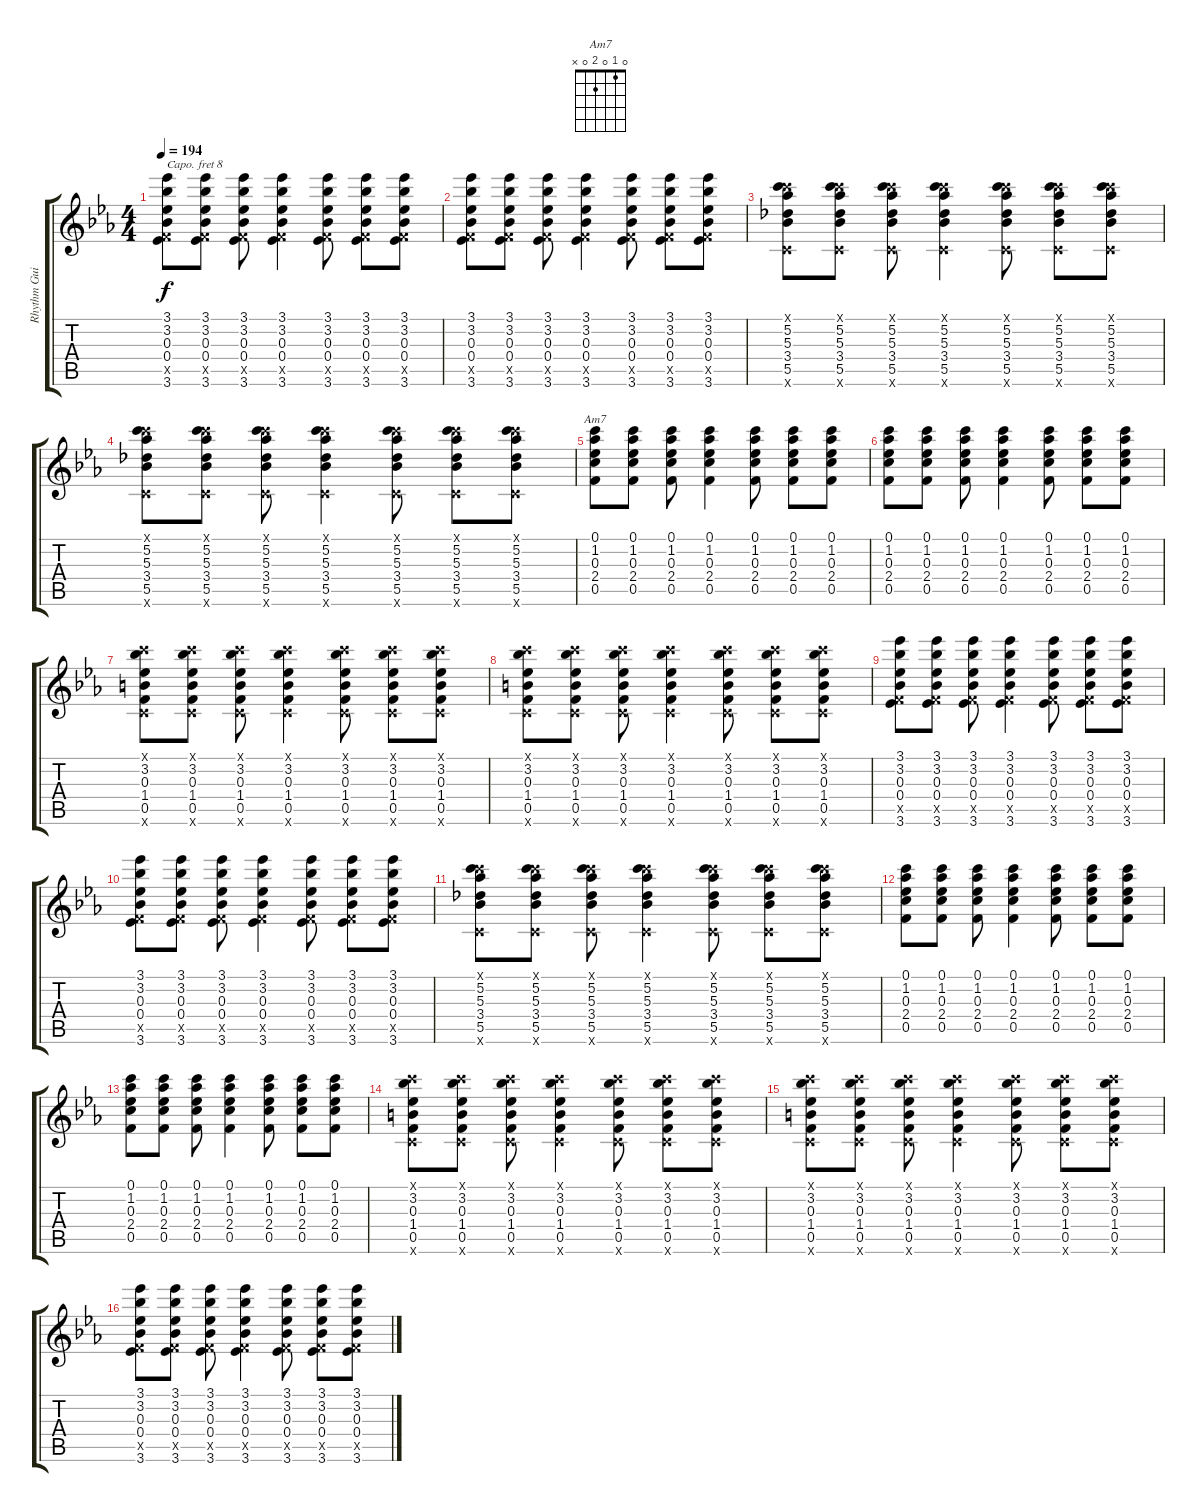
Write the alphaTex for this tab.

\track ("Rhythm Guitar" "Rhythm Gui") {instrument acousticguitarsteel}
\staff {score tabs}
\capo 8
\tuning (E4 B3 G3 D3 A2 E2) {hide}
\chord ("Am7" 0 1 0 2 0 x)
\ts (4 4)
\tempo 194
\clef g2
\ks eb
(3.1 3.2 0.3 0.4 0.5{x} 3.6).8{dy f} (3.1 3.2 0.3 0.4 0.5{x} 3.6).8 (3.1 3.2 0.3 0.4 0.5{x} 3.6).8 (3.1 3.2 0.3 0.4 0.5{x} 3.6).4 (3.1 3.2 0.3 0.4 0.5{x} 3.6).8 (3.1 3.2 0.3 0.4 0.5{x} 3.6).8 (3.1 3.2 0.3 0.4 0.5{x} 3.6).8 |
(3.1 3.2 0.3 0.4 0.5{x} 3.6).8 (3.1 3.2 0.3 0.4 0.5{x} 3.6).8 (3.1 3.2 0.3 0.4 0.5{x} 3.6).8 (3.1 3.2 0.3 0.4 0.5{x} 3.6).4 (3.1 3.2 0.3 0.4 0.5{x} 3.6).8 (3.1 3.2 0.3 0.4 0.5{x} 3.6).8 (3.1 3.2 0.3 0.4 0.5{x} 3.6).8 |
(0.1{x} 5.2 5.3 3.4 5.5 0.6{x}).8 (0.1{x} 5.2 5.3 3.4 5.5 0.6{x}).8 (0.1{x} 5.2 5.3 3.4 5.5 0.6{x}).8 (0.1{x} 5.2 5.3 3.4 5.5 0.6{x}).4 (0.1{x} 5.2 5.3 3.4 5.5 0.6{x}).8 (0.1{x} 5.2 5.3 3.4 5.5 0.6{x}).8 (0.1{x} 5.2 5.3 3.4 5.5 0.6{x}).8 |
(0.1{x} 5.2 5.3 3.4 5.5 0.6{x}).8 (0.1{x} 5.2 5.3 3.4 5.5 0.6{x}).8 (0.1{x} 5.2 5.3 3.4 5.5 0.6{x}).8 (0.1{x} 5.2 5.3 3.4 5.5 0.6{x}).4 (0.1{x} 5.2 5.3 3.4 5.5 0.6{x}).8 (0.1{x} 5.2 5.3 3.4 5.5 0.6{x}).8 (0.1{x} 5.2 5.3 3.4 5.5 0.6{x}).8 |
(0.1 1.2 0.3 2.4 0.5).8{ch "Am7"} (0.1 1.2 0.3 2.4 0.5).8 (0.1 1.2 0.3 2.4 0.5).8 (0.1 1.2 0.3 2.4 0.5).4 (0.1 1.2 0.3 2.4 0.5).8 (0.1 1.2 0.3 2.4 0.5).8 (0.1 1.2 0.3 2.4 0.5).8 |
(0.1 1.2 0.3 2.4 0.5).8 (0.1 1.2 0.3 2.4 0.5).8 (0.1 1.2 0.3 2.4 0.5).8 (0.1 1.2 0.3 2.4 0.5).4 (0.1 1.2 0.3 2.4 0.5).8 (0.1 1.2 0.3 2.4 0.5).8 (0.1 1.2 0.3 2.4 0.5).8 |
(0.1{x} 3.2 0.3 1.4 0.5 0.6{x}).8 (0.1{x} 3.2 0.3 1.4 0.5 0.6{x}).8 (0.1{x} 3.2 0.3 1.4 0.5 0.6{x}).8 (0.1{x} 3.2 0.3 1.4 0.5 0.6{x}).4 (0.1{x} 3.2 0.3 1.4 0.5 0.6{x}).8 (0.1{x} 3.2 0.3 1.4 0.5 0.6{x}).8 (0.1{x} 3.2 0.3 1.4 0.5 0.6{x}).8 |
(0.1{x} 3.2 0.3 1.4 0.5 0.6{x}).8 (0.1{x} 3.2 0.3 1.4 0.5 0.6{x}).8 (0.1{x} 3.2 0.3 1.4 0.5 0.6{x}).8 (0.1{x} 3.2 0.3 1.4 0.5 0.6{x}).4 (0.1{x} 3.2 0.3 1.4 0.5 0.6{x}).8 (0.1{x} 3.2 0.3 1.4 0.5 0.6{x}).8 (0.1{x} 3.2 0.3 1.4 0.5 0.6{x}).8 |
(3.1 3.2 0.3 0.4 0.5{x} 3.6).8 (3.1 3.2 0.3 0.4 0.5{x} 3.6).8 (3.1 3.2 0.3 0.4 0.5{x} 3.6).8 (3.1 3.2 0.3 0.4 0.5{x} 3.6).4 (3.1 3.2 0.3 0.4 0.5{x} 3.6).8 (3.1 3.2 0.3 0.4 0.5{x} 3.6).8 (3.1 3.2 0.3 0.4 0.5{x} 3.6).8 |
(3.1 3.2 0.3 0.4 0.5{x} 3.6).8 (3.1 3.2 0.3 0.4 0.5{x} 3.6).8 (3.1 3.2 0.3 0.4 0.5{x} 3.6).8 (3.1 3.2 0.3 0.4 0.5{x} 3.6).4 (3.1 3.2 0.3 0.4 0.5{x} 3.6).8 (3.1 3.2 0.3 0.4 0.5{x} 3.6).8 (3.1 3.2 0.3 0.4 0.5{x} 3.6).8 |
(0.1{x} 5.2 5.3 3.4 5.5 0.6{x}).8 (0.1{x} 5.2 5.3 3.4 5.5 0.6{x}).8 (0.1{x} 5.2 5.3 3.4 5.5 0.6{x}).8 (0.1{x} 5.2 5.3 3.4 5.5 0.6{x}).4 (0.1{x} 5.2 5.3 3.4 5.5 0.6{x}).8 (0.1{x} 5.2 5.3 3.4 5.5 0.6{x}).8 (0.1{x} 5.2 5.3 3.4 5.5 0.6{x}).8 |
(0.1 1.2 0.3 2.4 0.5).8 (0.1 1.2 0.3 2.4 0.5).8 (0.1 1.2 0.3 2.4 0.5).8 (0.1 1.2 0.3 2.4 0.5).4 (0.1 1.2 0.3 2.4 0.5).8 (0.1 1.2 0.3 2.4 0.5).8 (0.1 1.2 0.3 2.4 0.5).8 |
(0.1 1.2 0.3 2.4 0.5).8 (0.1 1.2 0.3 2.4 0.5).8 (0.1 1.2 0.3 2.4 0.5).8 (0.1 1.2 0.3 2.4 0.5).4 (0.1 1.2 0.3 2.4 0.5).8 (0.1 1.2 0.3 2.4 0.5).8 (0.1 1.2 0.3 2.4 0.5).8 |
(0.1{x} 3.2 0.3 1.4 0.5 0.6{x}).8 (0.1{x} 3.2 0.3 1.4 0.5 0.6{x}).8 (0.1{x} 3.2 0.3 1.4 0.5 0.6{x}).8 (0.1{x} 3.2 0.3 1.4 0.5 0.6{x}).4 (0.1{x} 3.2 0.3 1.4 0.5 0.6{x}).8 (0.1{x} 3.2 0.3 1.4 0.5 0.6{x}).8 (0.1{x} 3.2 0.3 1.4 0.5 0.6{x}).8 |
(0.1{x} 3.2 0.3 1.4 0.5 0.6{x}).8 (0.1{x} 3.2 0.3 1.4 0.5 0.6{x}).8 (0.1{x} 3.2 0.3 1.4 0.5 0.6{x}).8 (0.1{x} 3.2 0.3 1.4 0.5 0.6{x}).4 (0.1{x} 3.2 0.3 1.4 0.5 0.6{x}).8 (0.1{x} 3.2 0.3 1.4 0.5 0.6{x}).8 (0.1{x} 3.2 0.3 1.4 0.5 0.6{x}).8 |
(3.1 3.2 0.3 0.4 0.5{x} 3.6).8 (3.1 3.2 0.3 0.4 0.5{x} 3.6).8 (3.1 3.2 0.3 0.4 0.5{x} 3.6).8 (3.1 3.2 0.3 0.4 0.5{x} 3.6).4 (3.1 3.2 0.3 0.4 0.5{x} 3.6).8 (3.1 3.2 0.3 0.4 0.5{x} 3.6).8 (3.1 3.2 0.3 0.4 0.5{x} 3.6).8
